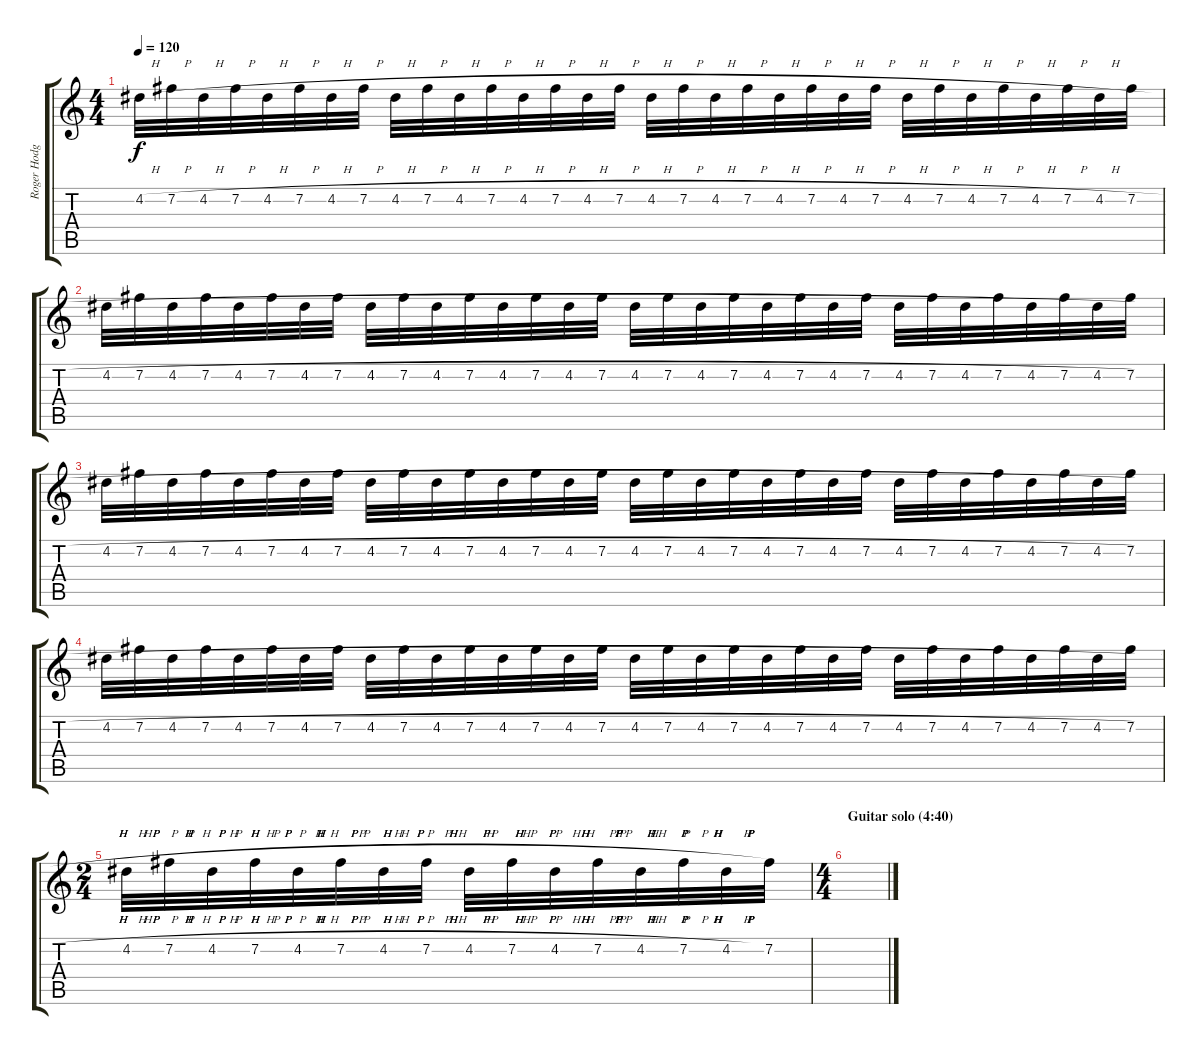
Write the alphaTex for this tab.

\track ("Roger Hodgson (guitar 2)" "Roger Hodg") {instrument overdrivenguitar}
\staff {score tabs}
\tuning (E4 B3 G3 D3 A2 E2) {hide}
\ts (4 4)
\tempo 120
\clef g2
\ks c
4.2{h}.32{dy f} 7.2{h}.32 4.2{h}.32 7.2{h}.32 4.2{h}.32 7.2{h}.32 4.2{h}.32 7.2{h}.32 4.2{h}.32 7.2{h}.32 4.2{h}.32 7.2{h}.32 4.2{h}.32 7.2{h}.32 4.2{h}.32 7.2{h}.32 4.2{h}.32 7.2{h}.32 4.2{h}.32 7.2{h}.32 4.2{h}.32 7.2{h}.32 4.2{h}.32 7.2{h}.32 4.2{h}.32 7.2{h}.32 4.2{h}.32 7.2{h}.32 4.2{h}.32 7.2{h}.32 4.2{h}.32 7.2{h}.32 |
4.2{h}.32 7.2{h}.32 4.2{h}.32 7.2{h}.32 4.2{h}.32 7.2{h}.32 4.2{h}.32 7.2{h}.32 4.2{h}.32 7.2{h}.32 4.2{h}.32 7.2{h}.32 4.2{h}.32 7.2{h}.32 4.2{h}.32 7.2{h}.32 4.2{h}.32 7.2{h}.32 4.2{h}.32 7.2{h}.32 4.2{h}.32 7.2{h}.32 4.2{h}.32 7.2{h}.32 4.2{h}.32 7.2{h}.32 4.2{h}.32 7.2{h}.32 4.2{h}.32 7.2{h}.32 4.2{h}.32 7.2{h}.32 |
4.2{h}.32 7.2{h}.32 4.2{h}.32 7.2{h}.32 4.2{h}.32 7.2{h}.32 4.2{h}.32 7.2{h}.32 4.2{h}.32 7.2{h}.32 4.2{h}.32 7.2{h}.32 4.2{h}.32 7.2{h}.32 4.2{h}.32 7.2{h}.32 4.2{h}.32 7.2{h}.32 4.2{h}.32 7.2{h}.32 4.2{h}.32 7.2{h}.32 4.2{h}.32 7.2{h}.32 4.2{h}.32 7.2{h}.32 4.2{h}.32 7.2{h}.32 4.2{h}.32 7.2{h}.32 4.2{h}.32 7.2{h}.32 |
4.2{h}.32 7.2{h}.32 4.2{h}.32 7.2{h}.32 4.2{h}.32 7.2{h}.32 4.2{h}.32 7.2{h}.32 4.2{h}.32 7.2{h}.32 4.2{h}.32 7.2{h}.32 4.2{h}.32 7.2{h}.32 4.2{h}.32 7.2{h}.32 4.2{h}.32 7.2{h}.32 4.2{h}.32 7.2{h}.32 4.2{h}.32 7.2{h}.32 4.2{h}.32 7.2{h}.32 4.2{h}.32 7.2{h}.32 4.2{h}.32 7.2{h}.32 4.2{h}.32 7.2{h}.32 4.2{h}.32 7.2{h}.32 |
\ts (2 4)
4.2{h}.32 7.2{h}.32 4.2{h}.32 7.2{h}.32 4.2{h}.32 7.2{h}.32 4.2{h}.32 7.2{h}.32 4.2{h}.32 7.2{h}.32 4.2{h}.32 7.2{h}.32 4.2{h}.32 7.2{h}.32 4.2{h}.32 7.2.32 |
\ts (4 4)
\section ("" "Guitar solo (4:40)")
